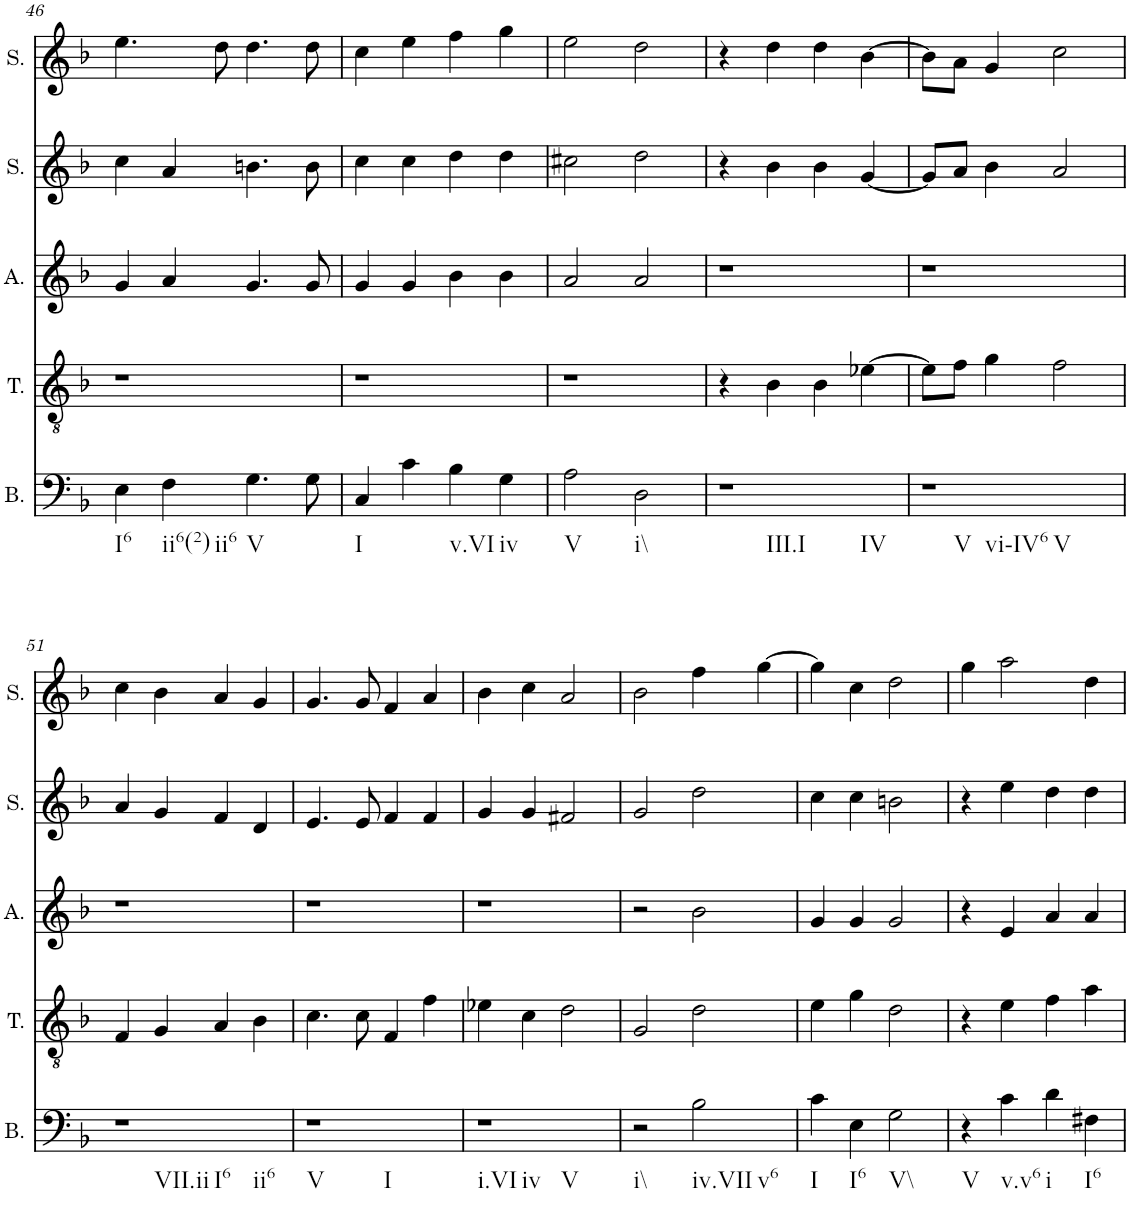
**kern	**kern	**kern	**kern	**kern
*part5	*part4	*part3	*part2	*part1
*staff5	*staff4	*staff3	*staff2	*staff1
*I"Bass	*I"Tenor	*I"Alto	*I"Soprano	*I"Soprano
*I'B.	*I'T.	*I'A.	*I'S.	*I'S.
!!LO:PB:g=z
*clefF4	*clefGv2	*clefG2	*clefG2	*clefG2
*k[b-]	*k[b-]	*k[b-]	*k[b-]	*k[b-]
*M4/4	*M4/4	*M4/4	*M4/4	*M4/4
=46	=46	=46	=46	=46
!LO:TX:b:t=I6	!	!	!	!
4E\	1r	4g/	4cc\	4.ee\
!LO:TX:b:t=ii6(2)	!	!	!	!
!LO:TX:b:t=ii6	!	!	!	!
4F\	.	4a/	4a/	.
.	.	.	.	8dd\
!LO:TX:b:t=V	!	!	!	!
4.G\	.	4.g/	4.bn\	4.dd\
8G\	.	8g/	8b\	8dd\
=47	=47	=47	=47	=47
!LO:TX:b:t=I	!	!	!	!
4C/	1r	4g/	4cc\	4cc\
4c\	.	4g/	4cc\	4ee\
!LO:TX:b:t=v.VI	!	!	!	!
4B-\	.	4b-\	4dd\	4ff\
!LO:TX:b:t=iv	!	!	!	!
4G\	.	4b-\	4dd\	4gg\
=48	=48	=48	=48	=48
!LO:TX:b:t=V	!	!	!	!
2A\	1r	2a/	2cc#X\	2ee\
!LO:TX:b:t=i\\	!	!	!	!
2D\	.	2a/	2dd\	2dd\
=49	=49	=49	=49	=49
!LO:TX:b:t=III.I	!	!	!	!
!LO:TX:b:t=IV	!	!	!	!
1r	4r	1r	4r	4r
.	4B-\	.	4b-\	4dd\
.	4B-\	.	4b-\	4dd\
.	[4e-X\	.	[4g/	[4b-\
=50	=50	=50	=50	=50
!LO:TX:b:t=V	!	!	!	!
!LO:TX:b:t=vi-IV6	!	!	!	!
!LO:TX:b:t=V	!	!	!	!
1r	8e-\L]	1r	8g/L]	8b-\L]
.	8f\J	.	8a/J	8a\J
.	4g\	.	4b-\	4g/
.	2f\	.	2a/	2cc\
!!LO:LB:g=z
=51	=51	=51	=51	=51
!LO:TX:b:t=VII.ii	!	!	!	!
!LO:TX:b:t=I6	!	!	!	!
!LO:TX:b:t=ii6	!	!	!	!
1r	4F/	1r	4a/	4cc\
.	4G/	.	4g/	4b-\
.	4A/	.	4f/	4a/
.	4B-\	.	4d/	4g/
=52	=52	=52	=52	=52
!LO:TX:b:t=V	!	!	!	!
!LO:TX:b:t=I	!	!	!	!
1r	4.c\	1r	4.e/	4.g/
.	8c\	.	8e/	8g/
.	4F/	.	4f/	4f/
.	4f\	.	4f/	4a/
=53	=53	=53	=53	=53
!LO:TX:b:t=i.VI	!	!	!	!
!LO:TX:b:t=iv	!	!	!	!
!LO:TX:b:t=V	!	!	!	!
1r	4e-X\	1r	4g/	4b-\
.	4c\	.	4g/	4cc\
.	2d\	.	2f#X/	2a/
=54	=54	=54	=54	=54
!LO:TX:b:t=i\\	!	!	!	!
2r	2G/	2r	2g/	2b-\
!LO:TX:b:t=iv.VII	!	!	!	!
!LO:TX:b:t=v6	!	!	!	!
2B-\	2d\	2b-\	2dd\	4ff\
.	.	.	.	[4gg\
=55	=55	=55	=55	=55
!LO:TX:b:t=I	!	!	!	!
4c\	4e\	4g/	4cc\	4gg\]
!LO:TX:b:t=I6	!	!	!	!
4E\	4g\	4g/	4cc\	4cc\
!LO:TX:b:t=V\\	!	!	!	!
2G\	2d\	2g/	2bn\	2dd\
=56	=56	=56	=56	=56
!LO:TX:b:t=V	!	!	!	!
4r	4r	4r	4r	4gg\
!LO:TX:b:t=v.v6	!	!	!	!
4c\	4e\	4e/	4ee\	2aa\
!LO:TX:b:t=i	!	!	!	!
4d\	4f\	4a/	4dd\	.
!LO:TX:b:t=I6	!	!	!	!
4F#X\	4a\	4a/	4dd\	4dd\
=	=	=	=	=
*-	*-	*-	*-	*-
